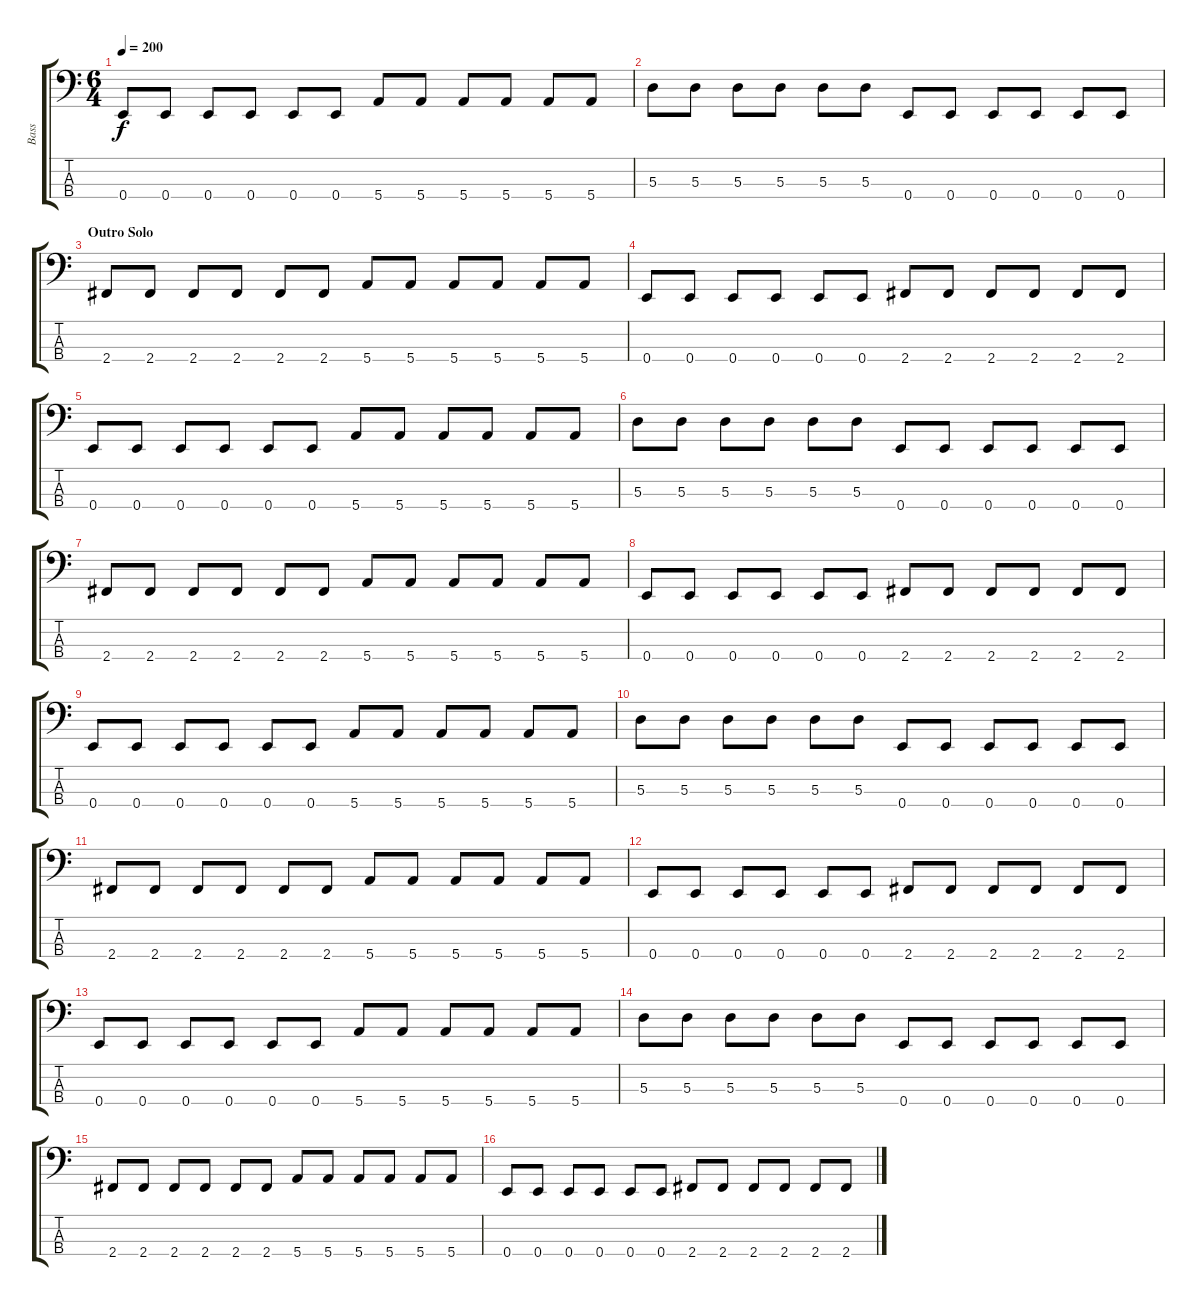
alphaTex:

\track ("Bass" "Bass") {instrument electricbassfinger}
\staff {score tabs}
\tuning (G2 D2 A1 E1) {hide}
\ts (6 4)
\tempo 200
\clef f4
\ks c
0.4.8{dy f} 0.4.8 0.4.8 0.4.8 0.4.8 0.4.8 5.4.8 5.4.8 5.4.8 5.4.8 5.4.8 5.4.8 |
5.3.8 5.3.8 5.3.8 5.3.8 5.3.8 5.3.8 0.4.8 0.4.8 0.4.8 0.4.8 0.4.8 0.4.8 |
\section ("" "Outro Solo")
2.4.8 2.4.8 2.4.8 2.4.8 2.4.8 2.4.8 5.4.8 5.4.8 5.4.8 5.4.8 5.4.8 5.4.8 |
0.4.8 0.4.8 0.4.8 0.4.8 0.4.8 0.4.8 2.4.8 2.4.8 2.4.8 2.4.8 2.4.8 2.4.8 |
0.4.8 0.4.8 0.4.8 0.4.8 0.4.8 0.4.8 5.4.8 5.4.8 5.4.8 5.4.8 5.4.8 5.4.8 |
5.3.8 5.3.8 5.3.8 5.3.8 5.3.8 5.3.8 0.4.8 0.4.8 0.4.8 0.4.8 0.4.8 0.4.8 |
2.4.8 2.4.8 2.4.8 2.4.8 2.4.8 2.4.8 5.4.8 5.4.8 5.4.8 5.4.8 5.4.8 5.4.8 |
0.4.8 0.4.8 0.4.8 0.4.8 0.4.8 0.4.8 2.4.8 2.4.8 2.4.8 2.4.8 2.4.8 2.4.8 |
0.4.8 0.4.8 0.4.8 0.4.8 0.4.8 0.4.8 5.4.8 5.4.8 5.4.8 5.4.8 5.4.8 5.4.8 |
5.3.8 5.3.8 5.3.8 5.3.8 5.3.8 5.3.8 0.4.8 0.4.8 0.4.8 0.4.8 0.4.8 0.4.8 |
2.4.8 2.4.8 2.4.8 2.4.8 2.4.8 2.4.8 5.4.8 5.4.8 5.4.8 5.4.8 5.4.8 5.4.8 |
0.4.8 0.4.8 0.4.8 0.4.8 0.4.8 0.4.8 2.4.8 2.4.8 2.4.8 2.4.8 2.4.8 2.4.8 |
0.4.8 0.4.8 0.4.8 0.4.8 0.4.8 0.4.8 5.4.8 5.4.8 5.4.8 5.4.8 5.4.8 5.4.8 |
5.3.8 5.3.8 5.3.8 5.3.8 5.3.8 5.3.8 0.4.8 0.4.8 0.4.8 0.4.8 0.4.8 0.4.8 |
2.4.8 2.4.8 2.4.8 2.4.8 2.4.8 2.4.8 5.4.8 5.4.8 5.4.8 5.4.8 5.4.8 5.4.8 |
0.4.8 0.4.8 0.4.8 0.4.8 0.4.8 0.4.8 2.4.8 2.4.8 2.4.8 2.4.8 2.4.8 2.4.8
